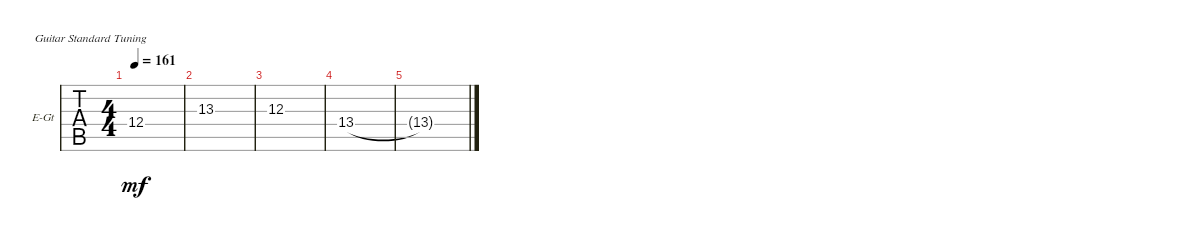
\defaultSystemsLayout 4
\bracketExtendMode groupsimilarinstruments
\firstSystemTrackNameOrientation horizontal
\otherSystemsTrackNameOrientation horizontal
\chordDiagramsInScore
\track ("Guitare 3" "E-Gt") {instrument overdrivenguitar}
\staff {tabs}
\tuning (E4 B3 G3 D3 A2 E2)
\ts (4 4)
\tempo 161
\clef g2
\ks c
12.4{t}.1{dy mf} |
13.3.1 |
12.3.1 |
13.4.1 |
13.4{t}.1
